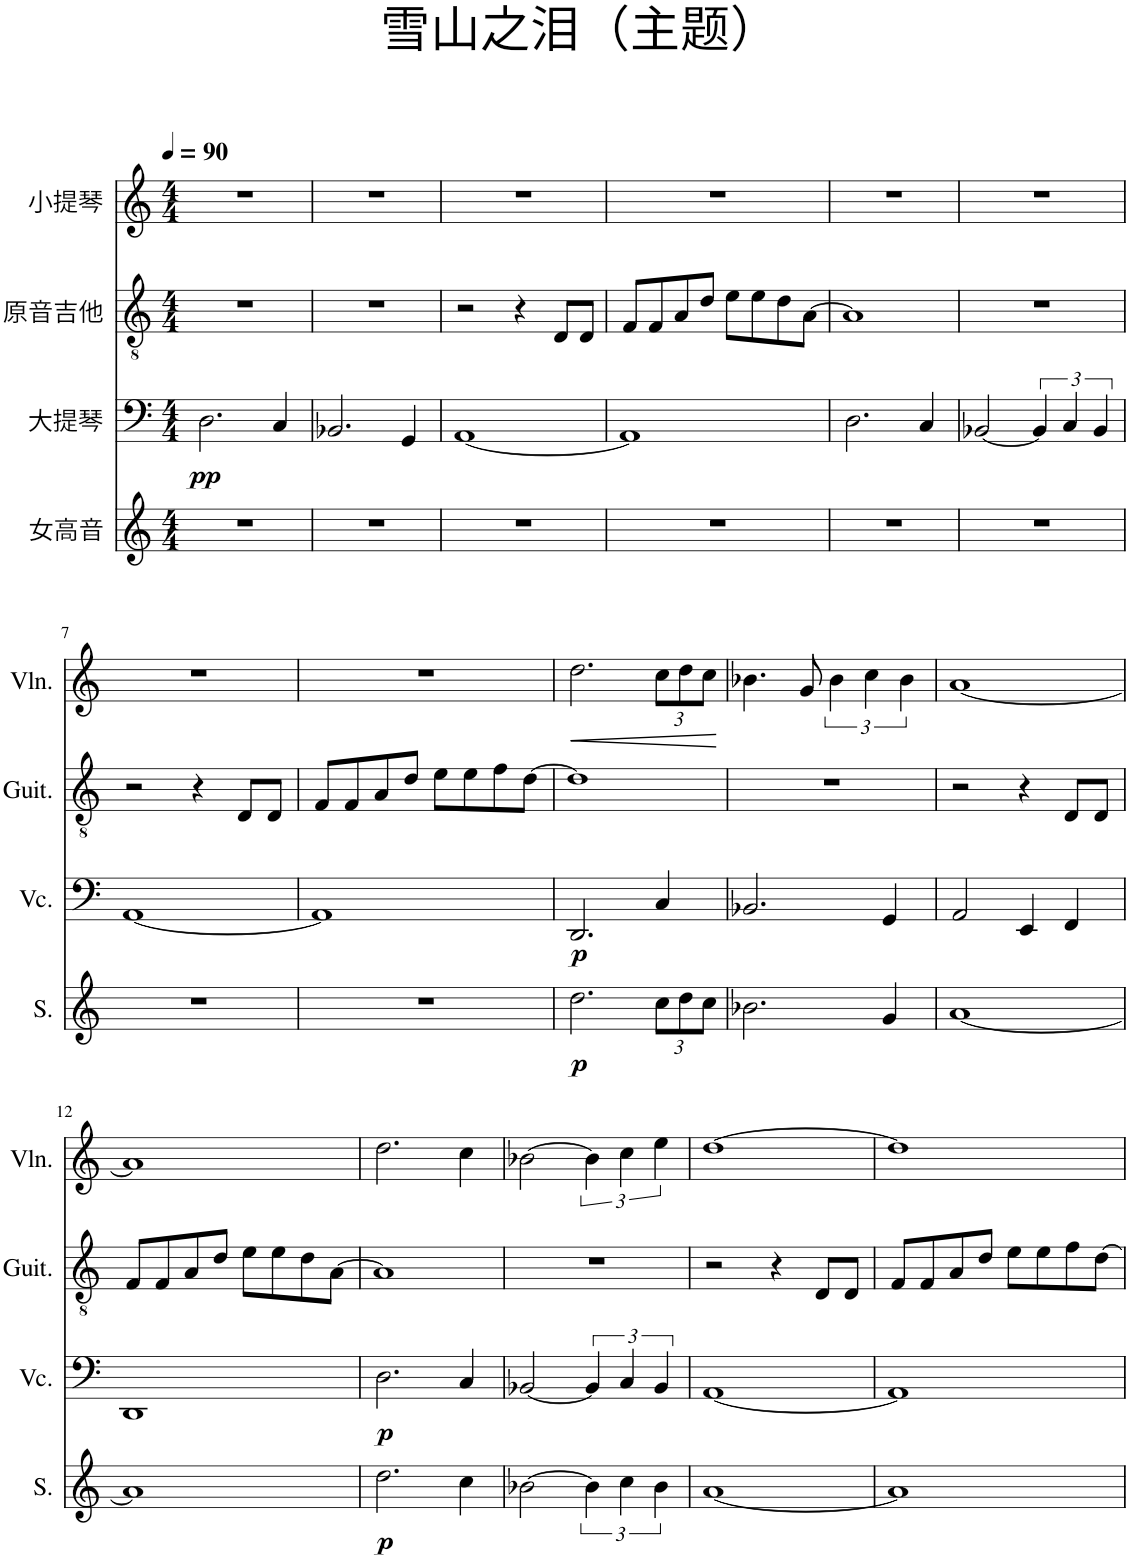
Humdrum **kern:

**kern	**dynam	**kern	**dynam	**kern	**kern	**dynam
*part4	*part4	*part3	*part3	*part2	*part1	*part1
*staff4	*staff4	*staff3	*staff3	*staff2	*staff1	*staff1
*I"女高音	*	*I"大提琴	*	*I"原音吉他	*I"小提琴	*
*clefG2	*	*clefF4	*	*clefGv2	*clefG2	*
*k[]	*	*k[]	*	*k[]	*k[]	*
*M4/4	*	*M4/4	*	*M4/4	*M4/4	*
*MM90	*	*MM90	*	*MM90	*MM90	*
=1	=1	=1	=1	=1	=1	=1
!	!	!	!LO:DY:b	!	!	!
1r	.	2.D\	pp	1r	1r	.
.	.	4C/	.	.	.	.
=2	=2	=2	=2	=2	=2	=2
1r	.	2.BB-X/	.	1r	1r	.
.	.	4GG/	.	.	.	.
=3	=3	=3	=3	=3	=3	=3
1r	.	[1AA	.	2r	1r	.
.	.	.	.	4r	.	.
.	.	.	.	8D/L	.	.
.	.	.	.	8D/J	.	.
=4	=4	=4	=4	=4	=4	=4
1r	.	1AA]	.	8F/L	1r	.
.	.	.	.	8F/	.	.
.	.	.	.	8A/	.	.
.	.	.	.	8d/J	.	.
.	.	.	.	8e\L	.	.
.	.	.	.	8e\	.	.
.	.	.	.	8d\	.	.
.	.	.	.	[8A\J	.	.
=5	=5	=5	=5	=5	=5	=5
1r	.	2.D\	.	1A]	1r	.
.	.	4C/	.	.	.	.
=6	=6	=6	=6	=6	=6	=6
1r	.	[2BB-X/	.	1r	1r	.
.	.	6BB-/]	.	.	.	.
.	.	6C/	.	.	.	.
.	.	6BB-/	.	.	.	.
!!LO:LB:g=z
=7	=7	=7	=7	=7	=7	=7
1r	.	[1AA	.	2r	1r	.
.	.	.	.	4r	.	.
.	.	.	.	8D/L	.	.
.	.	.	.	8D/J	.	.
=8	=8	=8	=8	=8	=8	=8
1r	.	1AA]	.	8F/L	1r	.
.	.	.	.	8F/	.	.
.	.	.	.	8A/	.	.
.	.	.	.	8d/J	.	.
.	.	.	.	8e\L	.	.
.	.	.	.	8e\	.	.
.	.	.	.	8f\	.	.
.	.	.	.	[8d\J	.	.
=9	=9	=9	=9	=9	=9	=9
!	!LO:DY:b	!	!LO:DY:b	!	!	!LO:HP:b
2.dd\	p	2.DD/	p	1d]	2.dd\	<
*Xbrackettup	*	*	*	*	*Xbrackettup	*
12cc\L	.	4C/	.	.	12cc\L	.
12dd\	.	.	.	.	12dd\	.
12cc\J	.	.	.	.	12cc\J	.
.	.	.	.	.	.	[
=10	=10	=10	=10	=10	=10	=10
2.b-X\	.	2.BB-X/	.	1r	4.b-X\	.
.	.	.	.	.	8g/	.
*	*	*	*	*	*brackettup	*
.	.	.	.	.	6b-\	.
.	.	.	.	.	6cc\	.
4g/	.	4GG/	.	.	.	.
.	.	.	.	.	6b-\	.
=11	=11	=11	=11	=11	=11	=11
[1a	.	2AA/	.	2r	[1a	.
.	.	4EE/	.	4r	.	.
.	.	4FF/	.	8D/L	.	.
.	.	.	.	8D/J	.	.
!!LO:LB:g=z
=12	=12	=12	=12	=12	=12	=12
1a]	.	1DD	.	8F/L	1a]	.
.	.	.	.	8F/	.	.
.	.	.	.	8A/	.	.
.	.	.	.	8d/J	.	.
.	.	.	.	8e\L	.	.
.	.	.	.	8e\	.	.
.	.	.	.	8d\	.	.
.	.	.	.	[8A\J	.	.
=13	=13	=13	=13	=13	=13	=13
!	!LO:DY:b	!	!LO:DY:b	!	!	!
2.dd\	p	2.D\	p	1A]	2.dd\	.
4cc\	.	4C/	.	.	4cc\	.
=14	=14	=14	=14	=14	=14	=14
[2b-X\	.	[2BB-X/	.	1r	[2b-X\	.
*brackettup	*	*	*	*	*	*
6b-\]	.	6BB-/]	.	.	6b-\]	.
6cc\	.	6C/	.	.	6cc\	.
6b-\	.	6BB-/	.	.	6ee\	.
=15	=15	=15	=15	=15	=15	=15
[1a	.	[1AA	.	2r	[1dd	.
.	.	.	.	4r	.	.
.	.	.	.	8D/L	.	.
.	.	.	.	8D/J	.	.
=16	=16	=16	=16	=16	=16	=16
1a]	.	1AA]	.	8F/L	1dd]	.
.	.	.	.	8F/	.	.
.	.	.	.	8A/	.	.
.	.	.	.	8d/J	.	.
.	.	.	.	8e\L	.	.
.	.	.	.	8e\	.	.
.	.	.	.	8f\	.	.
.	.	.	.	[8d\J	.	.
=	=	=	=	=	=	=
*-	*-	*-	*-	*-	*-	*-
